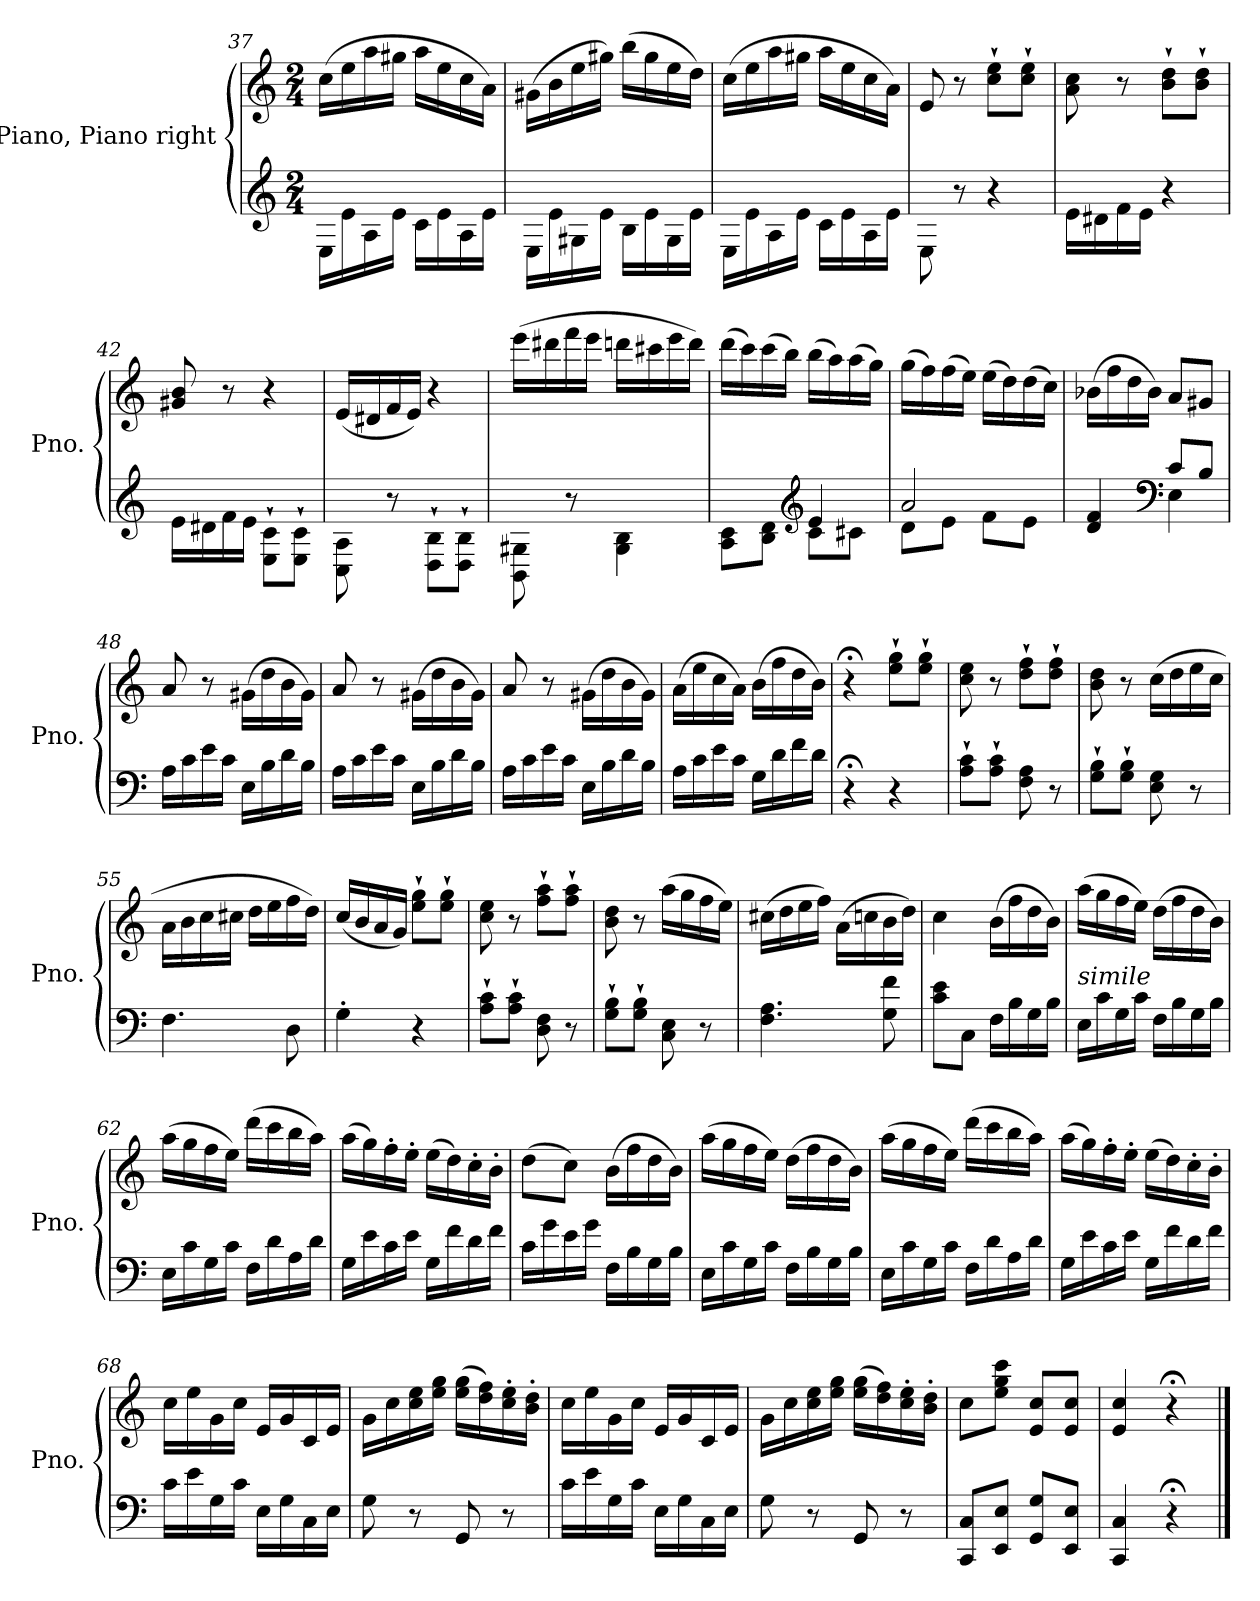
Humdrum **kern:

**kern	**kern
*part1	*part1
*staff2	*staff1
*I"Piano, Piano right	*
*I'Pno.	*
*clefG2	*clefG2
*k[]	*k[]
*M2/4	*M2/4
=37	=37
16E\LL	(>16cc\LL
16e\	16ee\
16A\	16aa\
16e\JJ	16gg#X\JJ
16c\LL	16aa\LL
16e\	16ee\
16A\	16cc\
16e\JJ	16a\JJ)
=38	=38
16E\LL	(>16g#X\LL
16e\	16b\
16G#X\	16ee\
16e\JJ	16gg#X\JJ)
16B\LL	(>16bb\LL
16e\	16gg#\
16G#\	16ee\
16e\JJ	16dd\JJ)
=39	=39
16E\LL	(>16cc\LL
16e\	16ee\
16A\	16aa\
16e\JJ	16gg#X\JJ
16c\LL	16aa\LL
16e\	16ee\
16A\	16cc\
16e\JJ	16a\JJ)
=40	=40
8E\	8e/
8r	8r
4r	8cc\` 8ee\`L
.	8cc\` 8ee\`J
=41	=41
16e\LL	8a\ 8cc\
16d#X\	.
16f\	8r
16e\JJ	.
4r	8b\` 8dd\`L
.	8b\` 8dd\`J
=42	=42
16e\LL	8g#X/ 8b/
16d#X\	.
16f\	8r
16e\JJ	.
8E\` 8c\`L	4r
8E\` 8c\`J	.
=43	=43
8C\ 8A\	(<16e/LL
.	16d#X/
8r	16f/
.	16e/JJ)
8D\` 8B\`L	4r
8D\` 8B\`J	.
=44	=44
8BB\ 8G#X\	(>16eee\LL
.	16ddd#X\
8r	16fff\
.	16eee\JJ
4G#\ 4B\	16dddn\LL
.	16ccc#X\
.	16eee\
.	16ddd\JJ)
=45	=45
*^	*
8A\ 8c\L	4ryy	(>16ddd\LL
.	.	16ccc\)
8B\ 8d\J	.	(>16ccc\
.	.	16bb\JJ)
*clefG2	*	*
4e/	8c\L	(>16bb\LL
.	.	16aa\)
.	8c#X\J	(>16aa\
.	.	16gg\JJ)
=46	=46	=46
2a/	8d\L	(>16gg\LL
.	.	16ff\)
.	8e\J	(>16ff\
.	.	16ee\JJ)
.	8f\L	(>16ee\LL
.	.	16dd\)
.	8e\J	(>16dd\
.	.	16cc\JJ)
=47	=47	=47
4d/ 4f/	4ryy	(>16b-X\LL
.	.	16ff\
.	.	16dd\
.	.	16b-\JJ)
*clefF4	*	*
8c/L	4E\	8a/L
8B/J	.	8g#X/J
*v	*v	*
=48	=48
16A\LL	8a/
16c\	.
16e\	8r
16c\JJ	.
16E\LL	(>16g#X\LL
16B\	16dd\
16d\	16b\
16B\JJ	16g#\JJ)
=49	=49
16A\LL	8a/
16c\	.
16e\	8r
16c\JJ	.
16E\LL	(>16g#X\LL
16B\	16dd\
16d\	16b\
16B\JJ	16g#\JJ)
=50	=50
16A\LL	8a/
16c\	.
16e\	8r
16c\JJ	.
16E\LL	(>16g#X\LL
16B\	16dd\
16d\	16b\
16B\JJ	16g#\JJ)
=51	=51
16A\LL	(>16a\LL
16c\	16ee\
16e\	16cc\
16c\JJ	16a\JJ)
16G\LL	(>16b\LL
16d\	16ff\
16f\	16dd\
16d\JJ	16b\JJ)
=52	=52
4r;<	4r;<
4r	8ee\` 8gg\`L
.	8ee\` 8gg\`J
=53	=53
8A\` 8c\`L	8cc\ 8ee\
8A\` 8c\`J	8r
8F\ 8A\	8dd\` 8ff\`L
8r	8dd\` 8ff\`J
=54	=54
8G\` 8B\`L	8b\ 8dd\
8G\` 8B\`J	8r
8E\ 8G\	(>16cc\LL
.	16dd\
8r	16ee\
.	16cc\JJ
=55	=55
4.F\	16a\LL
.	16b\
.	16cc\
.	16cc#X\JJ
.	16dd\LL
.	16ee\
8D\	16ff\
.	16dd\JJ)
=56	=56
4G'\	(<16cc/LL
.	16b/
.	16a/
.	16g/JJ)
4r	8ee\` 8gg\`L
.	8ee\` 8gg\`J
=57	=57
8A\` 8c\`L	8cc\ 8ee\
8A\` 8c\`J	8r
8D\ 8F\	8ff\` 8aa\`L
8r	8ff\` 8aa\`J
=58	=58
8G\` 8B\`L	8b\ 8dd\
8G\` 8B\`J	8r
8C\ 8E\	(>16aa\LL
.	16gg\
8r	16ff\
.	16ee\JJ)
=59	=59
4.F\ 4.A\	(>16cc#X\LL
.	16dd\
.	16ee\
.	16ff\JJ)
.	(>16a\LL
.	16ccn\
8G\ 8f\	16b\
.	16dd\JJ)
=60	=60
8c\ 8e\L	4cc\
8C\J	.
16F\LL	(>16b\LL
16B\	16ff\
16G\	16dd\
16B\JJ	16b\JJ)
=61	=61
!LO:TX:a:i:t=simile	!
16E\LL	(>16aa\LL
16c\	16gg\
16G\	16ff\
16c\JJ	16ee\JJ)
16F\LL	(>16dd\LL
16B\	16ff\
16G\	16dd\
16B\JJ	16b\JJ)
=62	=62
16E\LL	(>16aa\LL
16c\	16gg\
16G\	16ff\
16c\JJ	16ee\JJ)
16F\LL	(>16ddd\LL
16d\	16ccc\
16A\	16bb\
16d\JJ	16aa\JJ)
=63	=63
16G\LL	(>16aa\LL
16e\	16gg\)
16c\	16ff'\
16e\JJ	16ee'\JJ
16G\LL	(>16ee\LL
16f\	16dd\)
16d\	16cc'\
16f\JJ	16b'\JJ
=64	=64
16c\LL	(>8dd\L
16g\	.
16e\	8cc\J)
16g\JJ	.
16F\LL	(>16b\LL
16B\	16ff\
16G\	16dd\
16B\JJ	16b\JJ)
=65	=65
16E\LL	(>16aa\LL
16c\	16gg\
16G\	16ff\
16c\JJ	16ee\JJ)
16F\LL	(>16dd\LL
16B\	16ff\
16G\	16dd\
16B\JJ	16b\JJ)
=66	=66
16E\LL	(>16aa\LL
16c\	16gg\
16G\	16ff\
16c\JJ	16ee\JJ)
16F\LL	(>16ddd\LL
16d\	16ccc\
16A\	16bb\
16d\JJ	16aa\JJ)
=67	=67
16G\LL	(>16aa\LL
16e\	16gg\)
16c\	16ff'\
16e\JJ	16ee'\JJ
16G\LL	(>16ee\LL
16f\	16dd\)
16d\	16cc'\
16f\JJ	16b'\JJ
=68	=68
16c\LL	16cc\LL
16e\	16ee\
16G\	16g\
16c\JJ	16cc\JJ
16E\LL	16e/LL
16G\	16g/
16C\	16c/
16E\JJ	16e/JJ
=69	=69
8G\	16g\LL
.	16cc\
8r	16cc\ 16ee\
.	16ee\ 16gg\JJ
8GG/	(>16ee\ 16gg\LL
.	16dd\ 16ff\)
8r	16cc\' 16ee\'
.	16b\' 16dd\'JJ
=70	=70
16c\LL	16cc\LL
16e\	16ee\
16G\	16g\
16c\JJ	16cc\JJ
16E\LL	16e/LL
16G\	16g/
16C\	16c/
16E\JJ	16e/JJ
=71	=71
8G\	16g\LL
.	16cc\
8r	16cc\ 16ee\
.	16ee\ 16gg\JJ
8GG/	(>16ee\ 16gg\LL
.	16dd\ 16ff\)
8r	16cc\' 16ee\'
.	16b\' 16dd\'JJ
=72	=72
8CC/ 8C/L	8cc\L
8EE/ 8E/J	8ee\ 8gg\ 8ccc\J
8GG/ 8G/L	8e/ 8cc/L
8EE/ 8E/J	8e/ 8cc/J
=73	=73
4CC/ 4C/	4e/ 4cc/
4r;	4r;<
==	==
*-	*-
